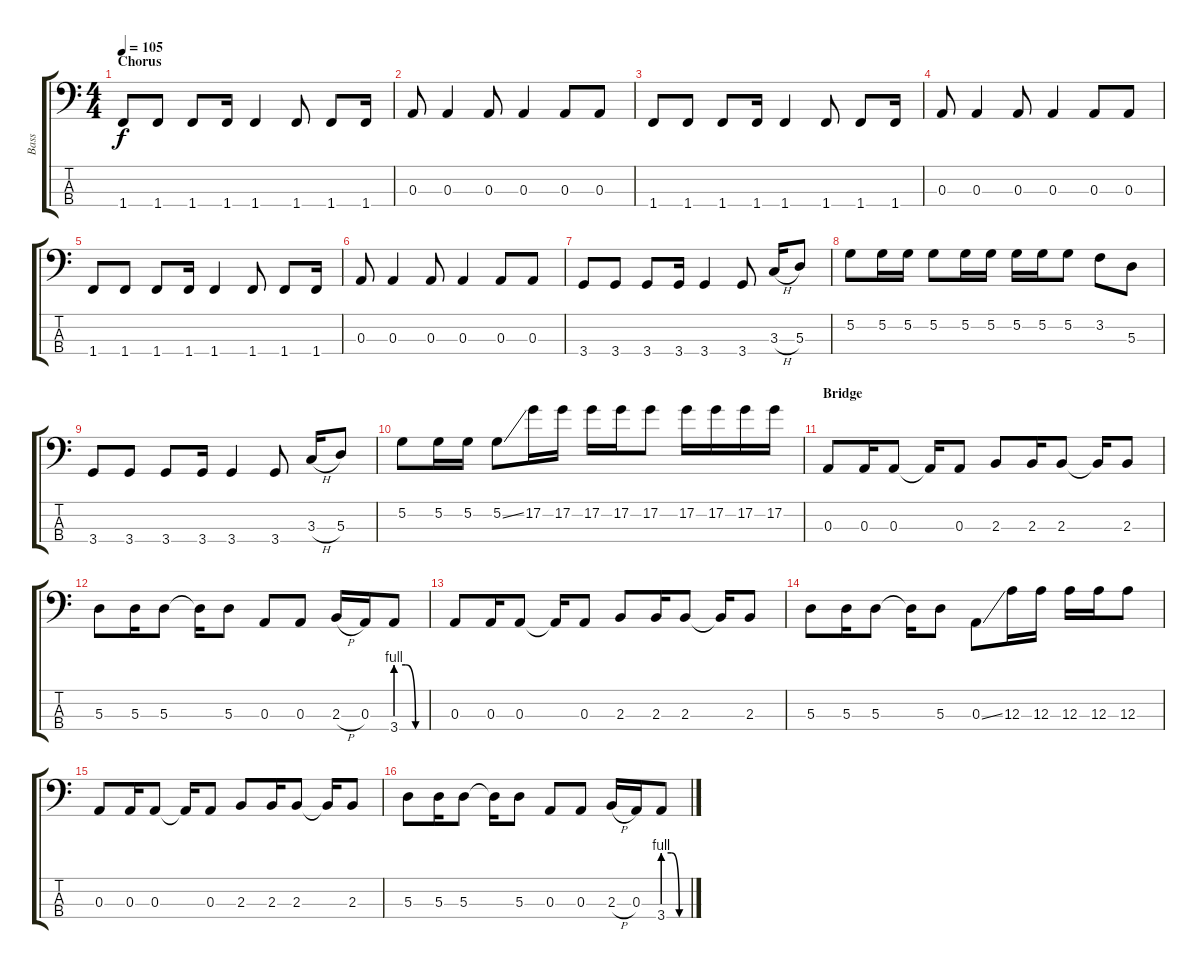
\track ("Bass" "Bass") {instrument electricbassfinger}
\staff {score tabs}
\tuning (G2 D2 A1 E1) {hide}
\ts (4 4)
\section ("" "Chorus")
\tempo 105
\clef f4
\ks c
1.4.8{dy f} 1.4.8 1.4.8 1.4.16 1.4.4 1.4.8 1.4.8 1.4.16 |
0.3.8 0.3.4 0.3.8 0.3.4 0.3.8 0.3.8 |
1.4.8 1.4.8 1.4.8 1.4.16 1.4.4 1.4.8 1.4.8 1.4.16 |
0.3.8 0.3.4 0.3.8 0.3.4 0.3.8 0.3.8 |
1.4.8 1.4.8 1.4.8 1.4.16 1.4.4 1.4.8 1.4.8 1.4.16 |
0.3.8 0.3.4 0.3.8 0.3.4 0.3.8 0.3.8 |
3.4.8 3.4.8 3.4.8 3.4.16 3.4.4 3.4.8 3.3{h}.16 5.3.8 |
5.2.8 5.2.16 5.2.16 5.2.8 5.2.16 5.2.16 5.2.16 5.2.16 5.2.8 3.2.8 5.3.8 |
3.4.8 3.4.8 3.4.8 3.4.16 3.4.4 3.4.8 3.3{h}.16 5.3.8 |
5.2.8 5.2.16 5.2.16 5.2{ss}.8 17.2.16 17.2.16 17.2.16 17.2.16 17.2.8 17.2.16 17.2.16 17.2.16 17.2.16 |
\section ("" "Bridge")
0.3.8 0.3.16 0.3.8 0.3{t}.16 0.3.8 2.3.8 2.3.16 2.3.8 2.3{t}.16 2.3.8 |
5.3.8 5.3.16 5.3.8 5.3{t}.16 5.3.8 0.3.8 0.3.8 2.3{h}.16 0.3.16 3.4{be (custom 0 4 20 4 40 0 60 0)}.8 |
0.3.8 0.3.16 0.3.8 0.3{t}.16 0.3.8 2.3.8 2.3.16 2.3.8 2.3{t}.16 2.3.8 |
5.3.8 5.3.16 5.3.8 5.3{t}.16 5.3.8 0.3{ss}.8 12.3.16 12.3.16 12.3.16 12.3.16 12.3.8 |
0.3.8 0.3.16 0.3.8 0.3{t}.16 0.3.8 2.3.8 2.3.16 2.3.8 2.3{t}.16 2.3.8 |
5.3.8 5.3.16 5.3.8 5.3{t}.16 5.3.8 0.3.8 0.3.8 2.3{h}.16 0.3.16 3.4{be (custom 0 4 20 4 40 0 60 0)}.8
